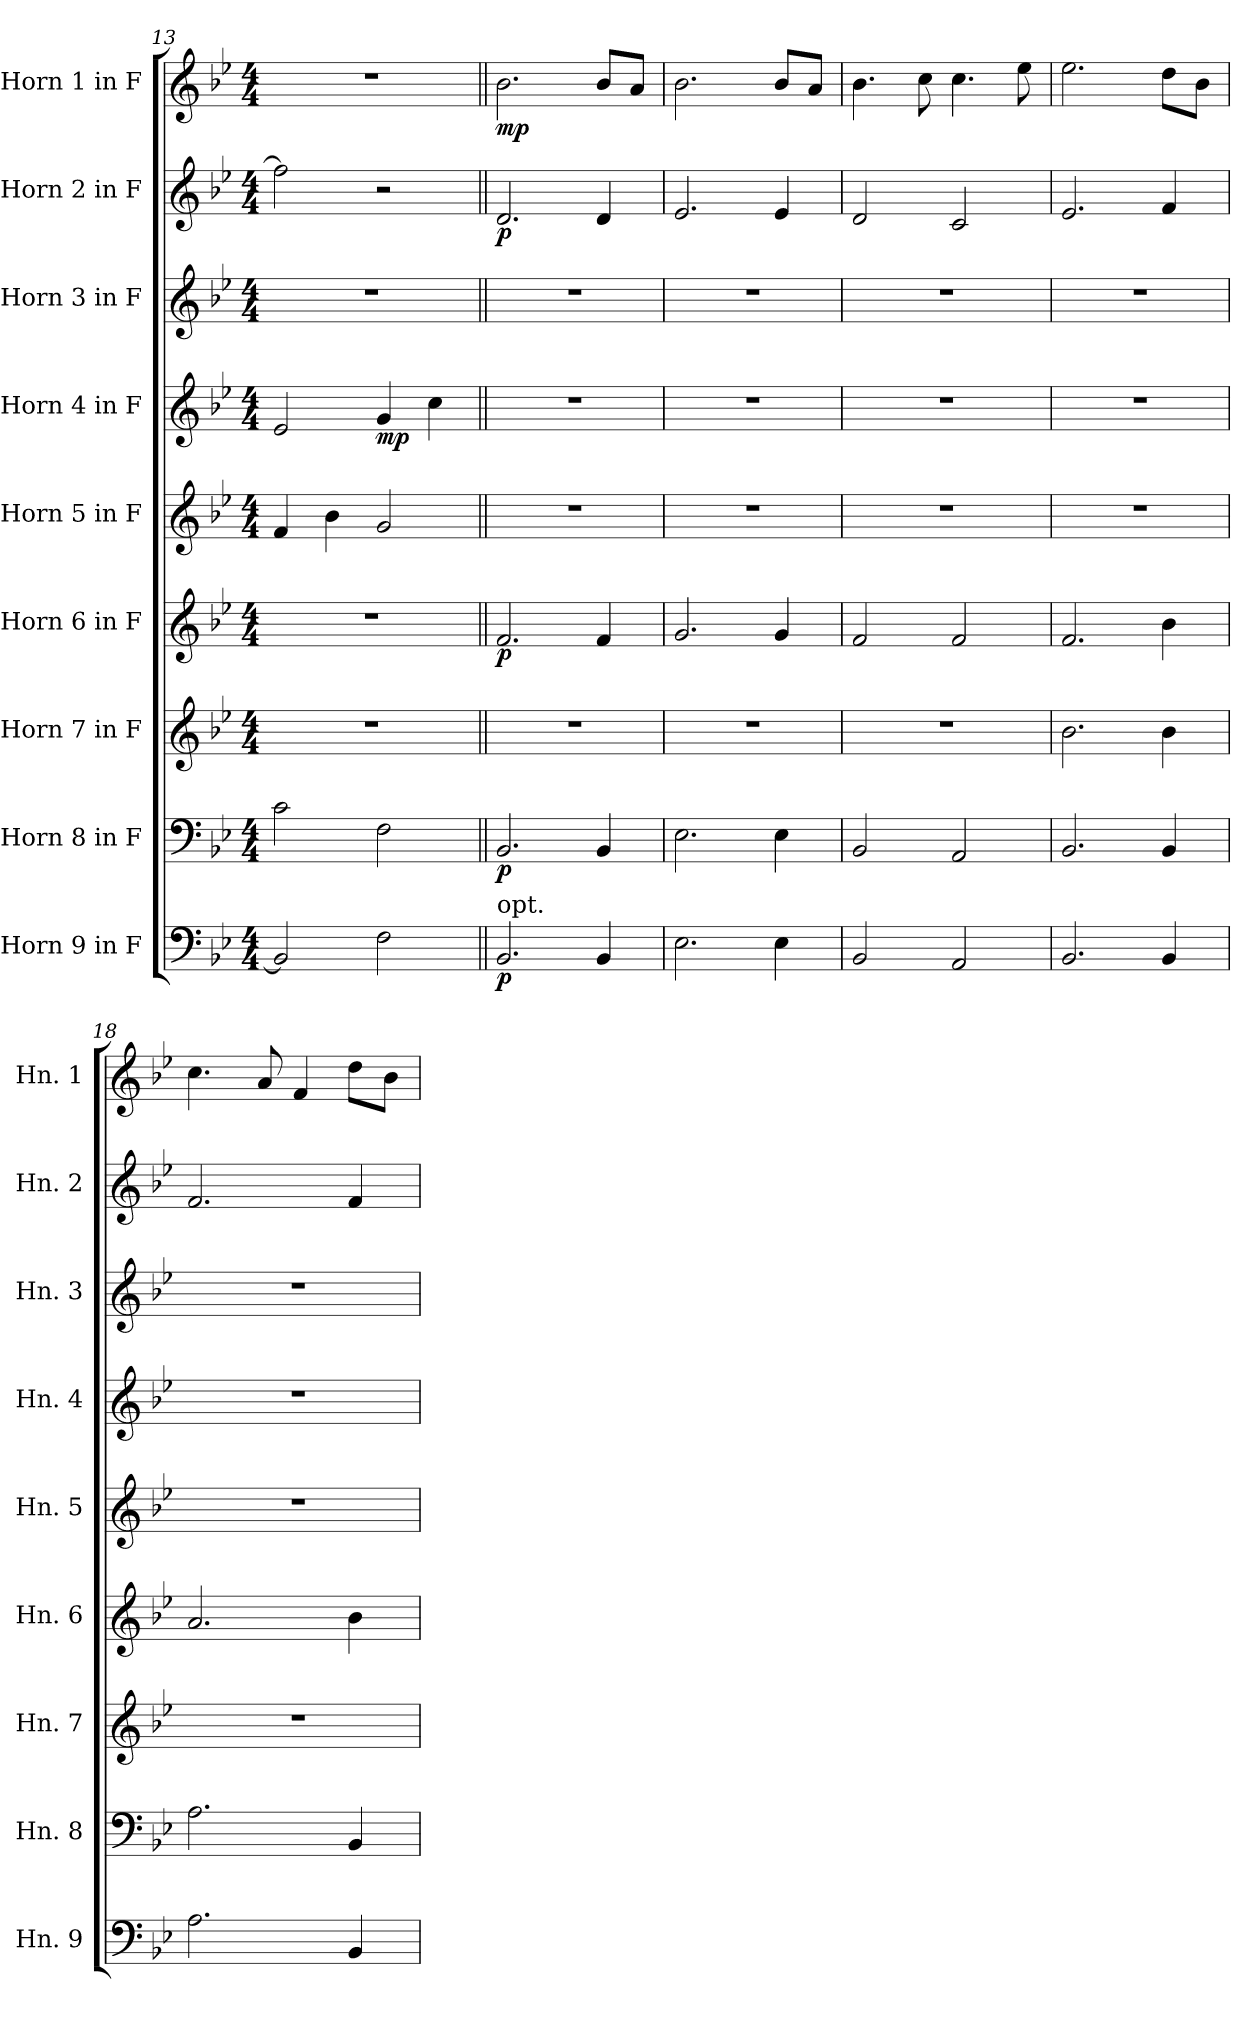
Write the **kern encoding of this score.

**kern	**dynam	**kern	**dynam	**kern	**kern	**dynam	**kern	**kern	**dynam	**kern	**kern	**dynam	**kern	**dynam
*part9	*part9	*part8	*part8	*part7	*part6	*part6	*part5	*part4	*part4	*part3	*part2	*part2	*part1	*part1
*staff9	*staff9	*staff8	*staff8	*staff7	*staff6	*staff6	*staff5	*staff4	*staff4	*staff3	*staff2	*staff2	*staff1	*staff1
*I"Horn 9 in F	*	*I"Horn 8 in F	*	*I"Horn 7 in F	*I"Horn 6 in F	*	*I"Horn 5 in F	*I"Horn 4 in F	*	*I"Horn 3 in F	*I"Horn 2 in F	*	*I"Horn 1 in F	*
*I'Hn. 9	*	*I'Hn. 8	*	*I'Hn. 7	*I'Hn. 6	*	*I'Hn. 5	*I'Hn. 4	*	*I'Hn. 3	*I'Hn. 2	*	*I'Hn. 1	*
*clefF4	*	*clefF4	*	*clefG2	*clefG2	*	*clefG2	*clefG2	*	*clefG2	*clefG2	*	*clefG2	*
*ITrd4c7	*	*ITrd4c7	*	*ITrd4c7	*ITrd4c7	*	*ITrd4c7	*ITrd4c7	*	*ITrd4c7	*ITrd4c7	*	*ITrd4c7	*
*k[b-e-a-]	*	*k[b-e-a-]	*	*k[b-e-a-]	*k[b-e-a-]	*	*k[b-e-a-]	*k[b-e-a-]	*	*k[b-e-a-]	*k[b-e-a-]	*	*k[b-e-a-]	*
*M4/4	*	*M4/4	*	*M4/4	*M4/4	*	*M4/4	*M4/4	*	*M4/4	*M4/4	*	*M4/4	*
=13	=13	=13	=13	=13	=13	=13	=13	=13	=13	=13	=13	=13	=13	=13
2EE-/]	.	2F\	.	1r	1r	.	4B-/	2A-/	.	1r	2b-\]	.	1r	.
.	.	.	.	.	.	.	4e-\	.	.	.	.	.	.	.
!	!	!	!	!	!	!	!	!	!LO:DY:b	!	!	!	!	!
2BB-\	.	2BB-\	.	.	.	.	2c/	4c/	mp	.	2r	.	.	.
.	.	.	.	.	.	.	.	4f\	.	.	.	.	.	.
!!LO:PB:g=z
=14||	=14||	=14||	=14||	=14||	=14||	=14||	=14||	=14||	=14||	=14||	=14||	=14||	=14||	=14||
!!LO:REH:place=s1:a:B:fs=14:t=B
*	*	*	*	*	*	*	*	*	*	*	*	*	*MM95	*
!LO:TX:a:t=opt.	!	!	!	!	!	!	!	!	!	!	!	!	!	!
!	!LO:DY:b	!	!LO:DY:b	!	!	!LO:DY:b	!	!	!	!	!	!LO:DY:b	!	!LO:DY:b
2.EE-!/	p	2.EE-/	p	1r	2.B-/	p	1r	1r	.	1r	2.G/	p	2.e-\	mp
4EE-!/	.	4EE-/	.	.	4B-/	.	.	.	.	.	4G/	.	8e-/L	.
.	.	.	.	.	.	.	.	.	.	.	.	.	8d/J	.
=15	=15	=15	=15	=15	=15	=15	=15	=15	=15	=15	=15	=15	=15	=15
2.AA-!\	.	2.AA-\	.	1r	2.c/	.	1r	1r	.	1r	2.A-/	.	2.e-\	.
4AA-!\	.	4AA-\	.	.	4c/	.	.	.	.	.	4A-/	.	8e-/L	.
.	.	.	.	.	.	.	.	.	.	.	.	.	8d/J	.
=16	=16	=16	=16	=16	=16	=16	=16	=16	=16	=16	=16	=16	=16	=16
2EE-!/	.	2EE-/	.	1r	2B-/	.	1r	1r	.	1r	2G/	.	4.e-\	.
.	.	.	.	.	.	.	.	.	.	.	.	.	8f\	.
2DD!/	.	2DD/	.	.	2B-/	.	.	.	.	.	2F/	.	4.f\	.
.	.	.	.	.	.	.	.	.	.	.	.	.	8a-\	.
=17	=17	=17	=17	=17	=17	=17	=17	=17	=17	=17	=17	=17	=17	=17
2.EE-!/	.	2.EE-/	.	2.e-\	2.B-/	.	1r	1r	.	1r	2.A-/	.	2.a-\	.
4EE-!/	.	4EE-/	.	4e-\	4e-\	.	.	.	.	.	4B-/	.	8g\L	.
.	.	.	.	.	.	.	.	.	.	.	.	.	8e-\J	.
!!LO:PB:g=z
=18	=18	=18	=18	=18	=18	=18	=18	=18	=18	=18	=18	=18	=18	=18
2.D!\	.	2.D\	.	1r	2.d/	.	1r	1r	.	1r	2.B-/	.	4.f\	.
.	.	.	.	.	.	.	.	.	.	.	.	.	8d/	.
.	.	.	.	.	.	.	.	.	.	.	.	.	4B-/	.
4EE-!/	.	4EE-/	.	.	4e-\	.	.	.	.	.	4B-/	.	8g\L	.
.	.	.	.	.	.	.	.	.	.	.	.	.	8e-\J	.
=	=	=	=	=	=	=	=	=	=	=	=	=	=	=
*-	*-	*-	*-	*-	*-	*-	*-	*-	*-	*-	*-	*-	*-	*-
